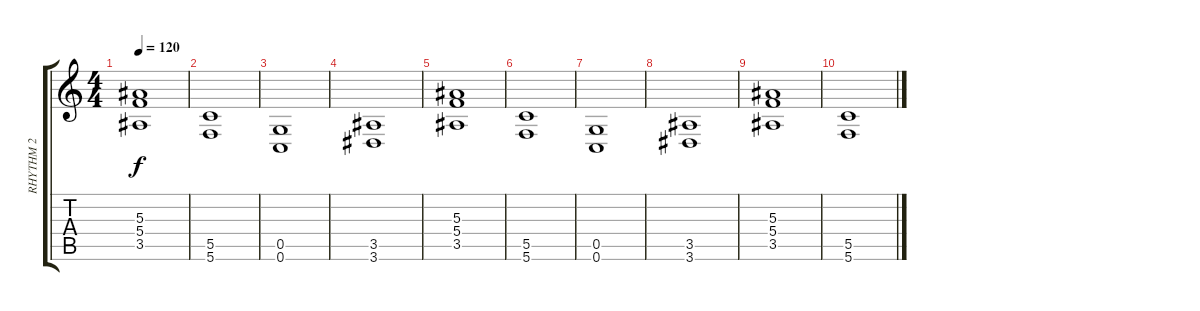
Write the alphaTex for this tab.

\track ("RHYTHM 2" "RHYTHM 2") {instrument overdrivenguitar}
\staff {score tabs}
\tuning (D4 A3 F3 C3 G2 C2) {hide}
\ts (4 4)
\tempo 120
\clef g2
\ks c
(5.3 5.4 3.5).1{dy f} |
(5.5 5.6).1 |
(0.5 0.6).1 |
(3.5 3.6).1 |
(5.3 5.4 3.5).1 |
(5.5 5.6).1 |
(0.5 0.6).1 |
(3.5 3.6).1 |
(5.3 5.4 3.5).1 |
(5.5 5.6).1
